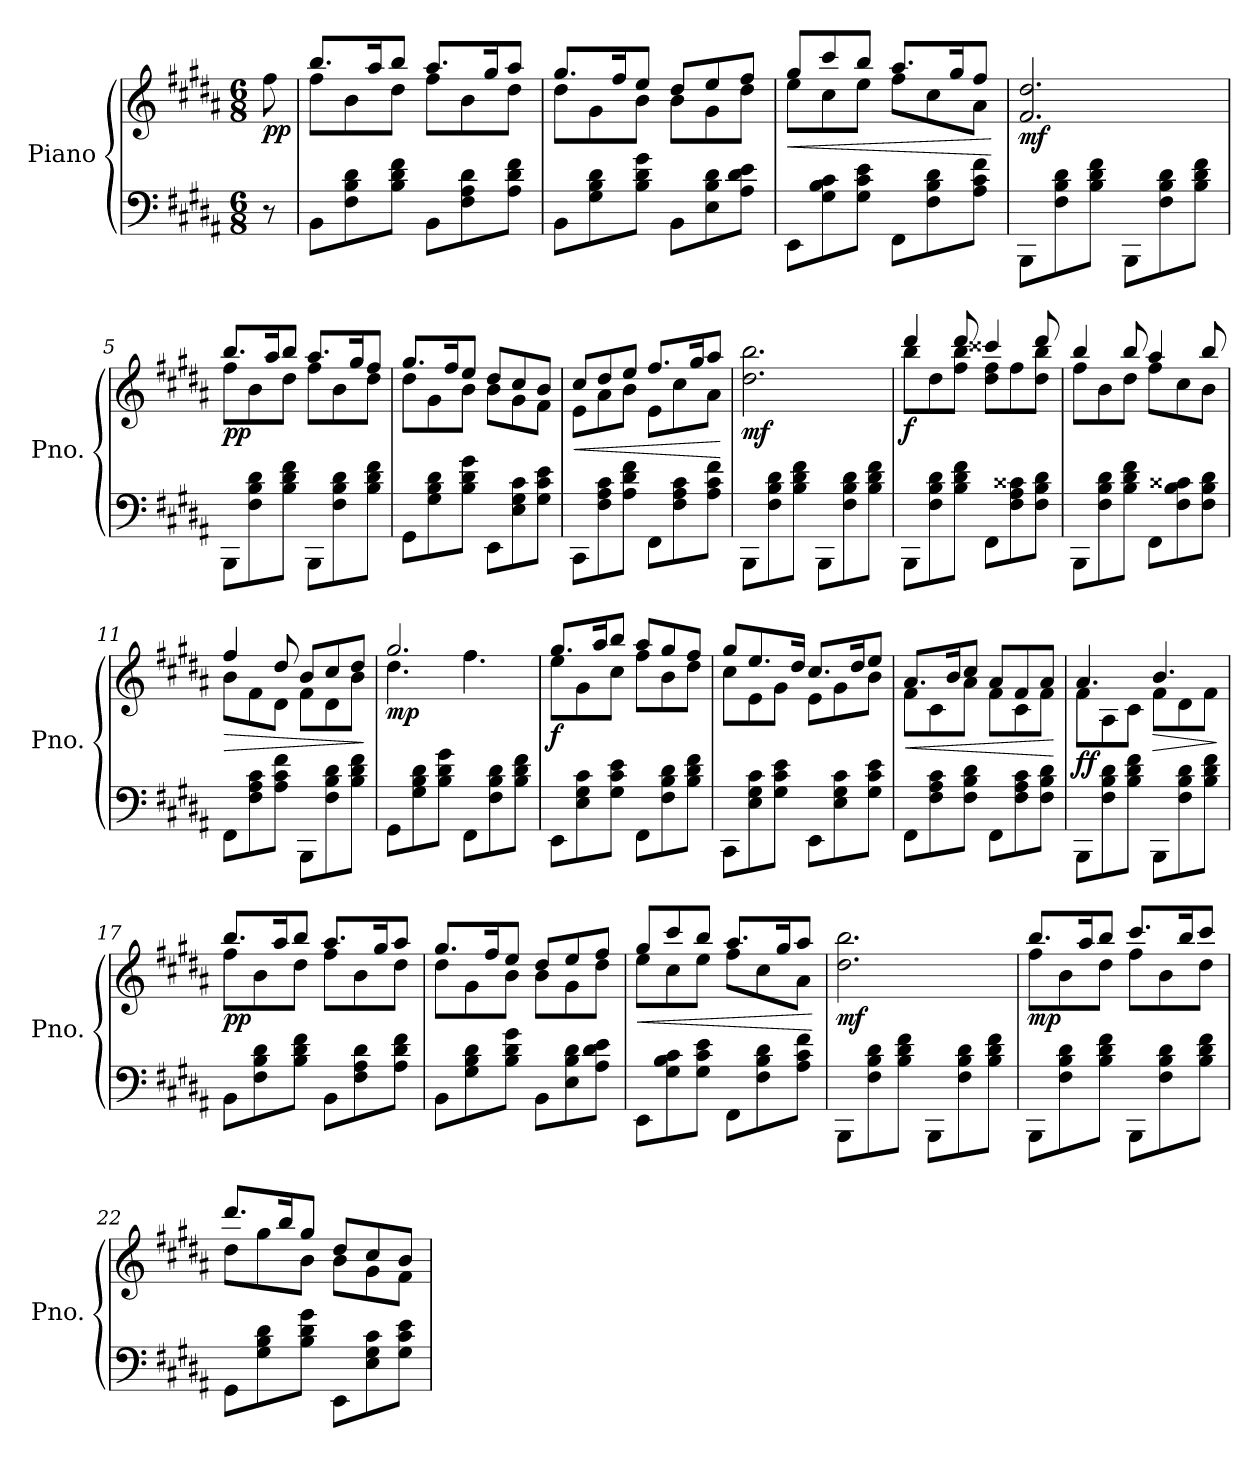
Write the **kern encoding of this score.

**kern	**kern	**dynam
*part1	*part1	*part1
*staff2	*staff1	*staff1/2
*I"Piano	*	*
*I'Pno.	*	*
*clefF4	*clefG2	*
*k[f#c#g#d#a#]	*k[f#c#g#d#a#]	*
*M6/8	*M6/8	*
=	=	=
!	!	!LO:DY:b
8r	8ff#\	pp
=1	=1	=1
*	*^	*
8BB\L	8.bb/L	8ff#\L	.
8F#\ 8B\ 8d#\	.	8b\	.
.	16aa#/K	.	.
8B\ 8d#\ 8f#\J	8bb/J	8dd#\J	.
8BB\L	8.aa#/L	8ff#\L	.
8F#\ 8A#\ 8d#\	.	8b\	.
.	16gg#/K	.	.
8A#\ 8d#\ 8f#\J	8aa#/J	8dd#\J	.
=2	=2	=2	=2
8BB\L	8.gg#/L	8dd#\L	.
8G#\ 8B\ 8d#\	.	8g#\	.
.	16ff#/K	.	.
8B\ 8d#\ 8g#\J	8ee/J	8b\J	.
8BB\L	8dd#/L	8b\L	.
8E\ 8B\ 8d#\	8ee/	8g#\	.
8A#\ 8d#\ 8e\J	8ff#/J	8dd#\J	.
=3	=3	=3	=3
!	!	!	!LO:HP:b
8EE\L	8gg#/L	8ee\L	<
8G#\ 8B\ 8c#\	8ccc#/	8cc#\	.
8G#\ 8c#\ 8e\J	8bb/J	8ee\J	.
8FF#\L	8.aa#/L	8ff#\L	.
8F#\ 8B\ 8d#\	.	8cc#\	.
.	16gg#/K	.	.
8A#\ 8c#\ 8f#\J	8ff#/J	8a#\J	.
*	*v	*v	*
.	.	[
=4	=4	=4
!	!	!LO:DY:b
8BBB\L	2.f#/ 2.dd#/	mf
8F#\ 8B\ 8d#\	.	.
8B\ 8d#\ 8f#\J	.	.
8BBB\L	.	.
8F#\ 8B\ 8d#\	.	.
8B\ 8d#\ 8f#\J	.	.
!!LO:LB:g=z
=5	=5	=5
*	*^	*
!	!	!	!LO:DY:b
8BBB\L	8.bb/L	8ff#\L	pp
8F#\ 8B\ 8d#\	.	8b\	.
.	16aa#/K	.	.
8B\ 8d#\ 8f#\J	8bb/J	8dd#\J	.
8BBB\L	8.aa#/L	8ff#\L	.
8F#\ 8B\ 8d#\	.	8b\	.
.	16gg#/K	.	.
8B\ 8d#\ 8f#\J	8ff#/J	8dd#\J	.
=6	=6	=6	=6
8GG#\L	8.gg#/L	8dd#\L	.
8G#\ 8B\ 8d#\	.	8g#\	.
.	16ff#/K	.	.
8B\ 8d#\ 8g#\J	8ee/J	8b\J	.
8EE\L	8dd#/L	8b\L	.
8E\ 8G#\ 8c#\	8cc#/	8g#\	.
8G#\ 8c#\ 8e\J	8b/J	8f#\J	.
=7	=7	=7	=7
!	!	!	!LO:HP:b
8CC#\L	8cc#/L	8e\L	<
8F#\ 8A#\ 8c#\	8dd#/	8a#\	.
8A#\ 8d#\ 8f#\J	8ee/J	8b\J	.
8FF#\L	8.ff#/L	8e\L	.
8F#\ 8A#\ 8c#\	.	8cc#\	.
.	16gg#/K	.	.
8A#\ 8c#\ 8f#\J	8aa#/J	8a#\J	.
*	*v	*v	*
.	.	[
=8	=8	=8
!	!	!LO:DY:b
8BBB\L	2.dd#\ 2.bb\	mf
8F#\ 8B\ 8d#\	.	.
8B\ 8d#\ 8f#\J	.	.
8BBB\L	.	.
8F#\ 8B\ 8d#\	.	.
8B\ 8d#\ 8f#\J	.	.
=9	=9	=9
*	*^	*
!	!	!	!LO:DY:b
8BBB\L	4ddd#/	8bb\L	f
8F#\ 8B\ 8d#\	.	8dd#\	.
8B\ 8d#\ 8f#\J	8ddd#/	8ff#\ 8bb\J	.
8FF#\L	4ccc##X/	8dd#\ 8ff#\L	.
8F#\ 8A#\ 8c##X\	.	8ff#\	.
8F#\ 8B\ 8d#\J	8ddd#/	8dd#\ 8bb\J	.
!!LO:LB:g=z	!!
=10	=10	=10	=10
8BBB\L	4bb/	8ff#\L	.
8F#\ 8B\ 8d#\	.	8b\	.
8B\ 8d#\ 8f#\J	8bb/	8dd#\J	.
8FF#\L	4aa#/	8ff#\L	.
8F#\ 8B\ 8c##X\	.	8cc#\	.
8F#\ 8B\ 8d#\J	8bb/	8b\J	.
=11	=11	=11	=11
!	!	!	!LO:HP:b
8FF#\L	4ff#/	8b\L	>
8F#\ 8A#\ 8c#\	.	8f#\	.
8A#\ 8c#\ 8f#\J	8dd#/	8d#\J	.
8BBB\L	8b/L	8f#\L	.
8F#\ 8B\ 8d#\	8cc#/	8d#\	.
8B\ 8d#\ 8f#\J	8dd#/J	8b\J	.
*	*v	*v	*
.	.	]
=12	=12	=12
*	*^	*
!	!	!	!LO:DY:b
8GG#\L	2.gg#/	4.dd#\	mp
8G#\ 8B\ 8d#\	.	.	.
8B\ 8d#\ 8g#\J	.	.	.
8FF#\L	.	4.ff#\	.
8F#\ 8B\ 8d#\	.	.	.
8B\ 8d#\ 8f#\J	.	.	.
=13	=13	=13	=13
!	!	!	!LO:DY:b
8EE\L	8.gg#/L	8ee\L	f
8E\ 8G#\ 8c#\	.	8g#\	.
.	16aa#/K	.	.
8G#\ 8c#\ 8e\J	8bb/J	8cc#\J	.
8FF#\L	8aa#/L	8ff#\L	.
8F#\ 8B\ 8d#\	8gg#/	8b\	.
8B\ 8d#\ 8f#\J	8ff#/J	8dd#\J	.
=14	=14	=14	=14
8CC#\L	8gg#/L	8cc#\L	.
8E\ 8G#\ 8c#\	8.ee/	8e\	.
8G#\ 8c#\ 8e\J	.	8g#\J	.
.	16dd#/Jk	.	.
8EE\L	8.cc#/L	8e\L	.
8E\ 8G#\ 8c#\	.	8g#\	.
.	16dd#/K	.	.
8G#\ 8c#\ 8e\J	8ee/J	8b\J	.
!!LO:LB:g=z	!!
=15	=15	=15	=15
!	!	!	!LO:HP:b
8FF#\L	8.a#/L	8f#\L	<
8F#\ 8A#\ 8c#\	.	8c#\	.
.	16b/K	.	.
8F#\ 8B\ 8d#\J	8cc#/J	8a#\J	.
8FF#\L	8a#/L	8f#\L	.
8F#\ 8A#\ 8c#\	8f#/	8c#\	.
8F#\ 8B\ 8d#\J	8a#/J	8f#\J	.
*	*v	*v	*
.	.	[
=16	=16	=16
*	*^	*
!	!	!	!LO:DY:b
8BBB\L	4.a#/	8f#\L	ff
8F#\ 8B\ 8d#\	.	8A#\	.
8B\ 8d#\ 8f#\J	.	8c#\J	.
!	!	!	!LO:HP:b
8BBB\L	4.b/	8f#\L	>
8F#\ 8B\ 8d#\	.	8d#\	.
8B\ 8d#\ 8f#\J	.	8f#\J	.
*	*v	*v	*
.	.	]
=17	=17	=17
*	*^	*
!	!	!	!LO:DY:b
8BB\L	8.bb/L	8ff#\L	pp
8F#\ 8B\ 8d#\	.	8b\	.
.	16aa#/K	.	.
8B\ 8d#\ 8f#\J	8bb/J	8dd#\J	.
8BB\L	8.aa#/L	8ff#\L	.
8F#\ 8A#\ 8d#\	.	8b\	.
.	16gg#/K	.	.
8A#\ 8d#\ 8f#\J	8aa#/J	8dd#\J	.
=18	=18	=18	=18
8BB\L	8.gg#/L	8dd#\L	.
8G#\ 8B\ 8d#\	.	8g#\	.
.	16ff#/K	.	.
8B\ 8d#\ 8g#\J	8ee/J	8b\J	.
8BB\L	8dd#/L	8b\L	.
8E\ 8B\ 8d#\	8ee/	8g#\	.
8A#\ 8d#\ 8e\J	8ff#/J	8dd#\J	.
=19	=19	=19	=19
!	!	!	!LO:HP:b
8EE\L	8gg#/L	8ee\L	<
8G#\ 8B\ 8c#\	8ccc#/	8cc#\	.
8G#\ 8c#\ 8e\J	8bb/J	8ee\J	.
8FF#\L	8.aa#/L	8ff#\L	.
8F#\ 8B\ 8d#\	.	8cc#\	.
.	16gg#/K	.	.
8A#\ 8c#\ 8f#\J	8aa#/J	8a#\J	.
*	*v	*v	*
.	.	[
!!LO:PB:g=z
=20	=20	=20
!	!	!LO:DY:b
8BBB\L	2.dd#\ 2.bb\	mf
8F#\ 8B\ 8d#\	.	.
8B\ 8d#\ 8f#\J	.	.
8BBB\L	.	.
8F#\ 8B\ 8d#\	.	.
8B\ 8d#\ 8f#\J	.	.
=21	=21	=21
*	*^	*
!	!	!	!LO:DY:b
8BBB\L	8.bb/L	8ff#\L	mp
8F#\ 8B\ 8d#\	.	8b\	.
.	16aa#/K	.	.
8B\ 8d#\ 8f#\J	8bb/J	8dd#\J	.
8BBB\L	8.ccc#/L	8ff#\L	.
8F#\ 8B\ 8d#\	.	8b\	.
.	16bb/K	.	.
8B\ 8d#\ 8f#\J	8ccc#/J	8dd#\J	.
=22	=22	=22	=22
8GG#\L	8.ddd#/L	8dd#\L	.
8G#\ 8B\ 8d#\	.	8gg#\	.
.	16bb/K	.	.
8B\ 8d#\ 8g#\J	8gg#/J	8b\J	.
8EE\L	8dd#/L	8b\L	.
8E\ 8G#\ 8c#\	8cc#/	8g#\	.
8G#\ 8c#\ 8e\J	8b/J	8f#\J	.
*	*v	*v	*
=	=	=
*-	*-	*-
